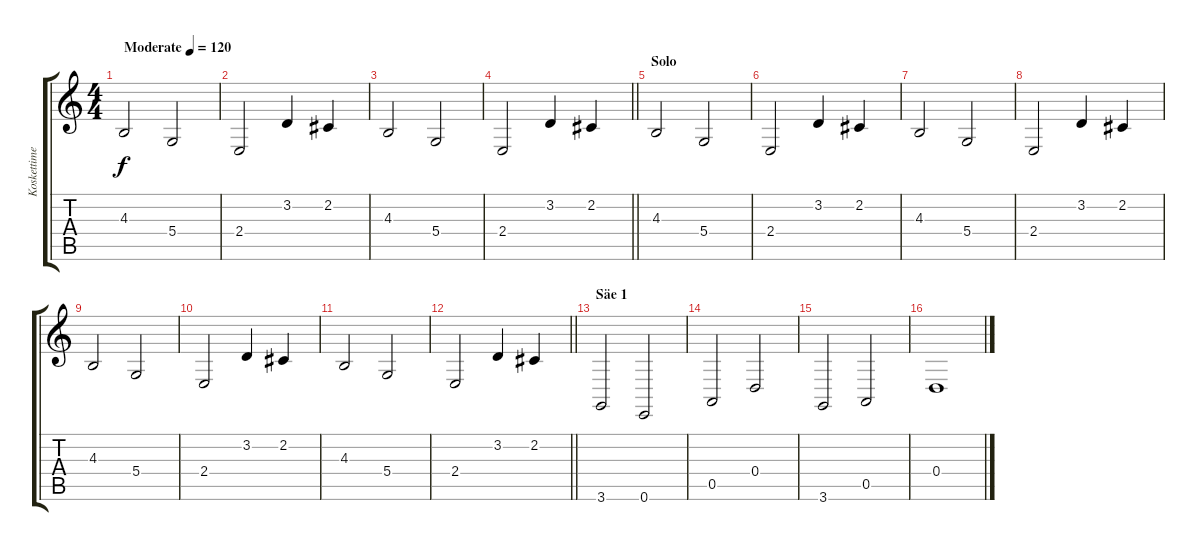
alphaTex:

\track ("Koskettimet" "Koskettime") {instrument synthstrings1}
\staff {score tabs}
\tuning (E4 B3 G3 D3 A2 E2) {hide}
\ts (4 4)
\tempo (120 "Moderate")
\clef g2
\ks c
4.3.2{dy f instrument synthstrings1} 5.4.2 |
2.4.2 3.2.4 2.2.4 |
4.3.2 5.4.2 |
\barLineRight lightlight
2.4.2 3.2.4 2.2.4 |
\section ("" "Solo")
4.3.2 5.4.2 |
2.4.2 3.2.4 2.2.4 |
4.3.2 5.4.2 |
2.4.2 3.2.4 2.2.4 |
4.3.2 5.4.2 |
2.4.2 3.2.4 2.2.4 |
4.3.2 5.4.2 |
\barLineRight lightlight
2.4.2 3.2.4 2.2.4 |
\section ("" "Säe 1")
3.6.2 0.6.2 |
0.5.2 0.4.2 |
3.6.2 0.5.2 |
0.4.1
